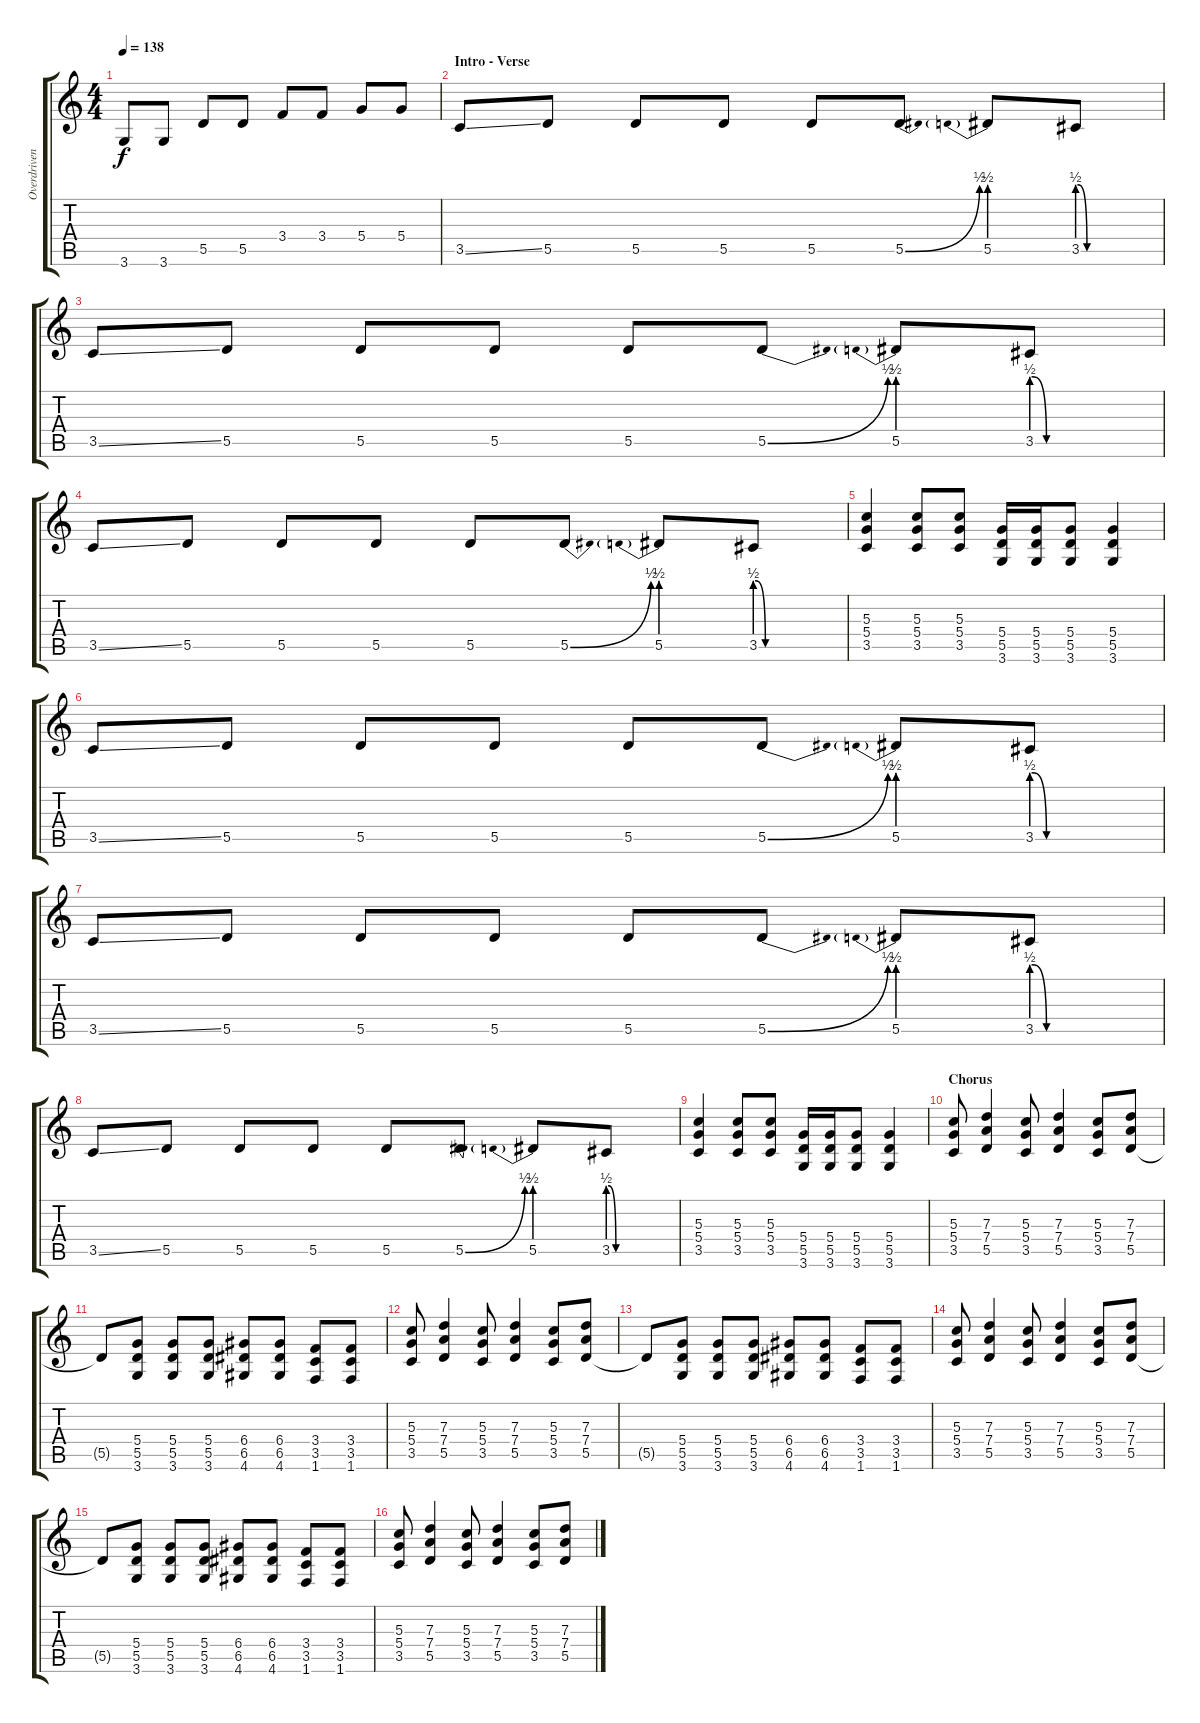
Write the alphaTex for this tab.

\track ("Overdriven Gt." "Overdriven") {instrument overdrivenguitar}
\staff {score tabs}
\tuning (E4 B3 G3 D3 A2 E2) {hide}
\ts (4 4)
\tempo 138
\clef g2
\ks c
3.6.8{dy f} 3.6.8 5.5.8 5.5.8 3.4.8 3.4.8 5.4.8 5.4.8 |
\section ("" "Intro - Verse")
3.5{ss}.8{volume 14 balance 0} 5.5.8 5.5.8 5.5.8 5.5.8 5.5{be (bend 0 0 60 2)}.8 5.5{be (prebend 0 2 60 2)}.8 3.5{be (custom 0 2 7 0 20 0 40 0 60 0)}.8 |
3.5{ss}.8 5.5.8 5.5.8 5.5.8 5.5.8 5.5{be (bend 0 0 60 2)}.8 5.5{be (prebend 0 2 60 2)}.8 3.5{be (custom 0 2 7 0 20 0 40 0 60 0)}.8 |
3.5{ss}.8 5.5.8 5.5.8 5.5.8 5.5.8 5.5{be (bend 0 0 60 2)}.8 5.5{be (prebend 0 2 60 2)}.8 3.5{be (custom 0 2 7 0 20 0 40 0 60 0)}.8 |
(5.3 5.4 3.5).4 (5.3 5.4 3.5).8 (5.3 5.4 3.5).8 (5.4 5.5 3.6).16 (5.4 5.5 3.6).16 (5.4 5.5 3.6).8 (5.4 5.5 3.6).4 |
3.5{ss}.8 5.5.8 5.5.8 5.5.8 5.5.8 5.5{be (bend 0 0 60 2)}.8 5.5{be (prebend 0 2 60 2)}.8 3.5{be (custom 0 2 7 0 20 0 40 0 60 0)}.8 |
3.5{ss}.8 5.5.8 5.5.8 5.5.8 5.5.8 5.5{be (bend 0 0 60 2)}.8 5.5{be (prebend 0 2 60 2)}.8 3.5{be (custom 0 2 7 0 20 0 40 0 60 0)}.8 |
3.5{ss}.8 5.5.8 5.5.8 5.5.8 5.5.8 5.5{be (bend 0 0 60 2)}.8 5.5{be (prebend 0 2 60 2)}.8 3.5{be (custom 0 2 7 0 20 0 40 0 60 0)}.8 |
(5.3 5.4 3.5).4 (5.3 5.4 3.5).8 (5.3 5.4 3.5).8 (5.4 5.5 3.6).16 (5.4 5.5 3.6).16 (5.4 5.5 3.6).8 (5.4 5.5 3.6).4 |
\section ("" "Chorus")
(5.3 5.4 3.5).8 (7.3 7.4 5.5).4 (5.3 5.4 3.5).8 (7.3 7.4 5.5).4 (5.3 5.4 3.5).8 (7.3 7.4 5.5).8 |
5.5{t}.8 (5.4 5.5 3.6).8 (5.4 5.5 3.6).8 (5.4 5.5 3.6).8 (6.4 6.5 4.6).8 (6.4 6.5 4.6).8 (3.4 3.5 1.6).8 (3.4 3.5 1.6).8 |
(5.3 5.4 3.5).8 (7.3 7.4 5.5).4 (5.3 5.4 3.5).8 (7.3 7.4 5.5).4 (5.3 5.4 3.5).8 (7.3 7.4 5.5).8 |
5.5{t}.8 (5.4 5.5 3.6).8 (5.4 5.5 3.6).8 (5.4 5.5 3.6).8 (6.4 6.5 4.6).8 (6.4 6.5 4.6).8 (3.4 3.5 1.6).8 (3.4 3.5 1.6).8 |
(5.3 5.4 3.5).8 (7.3 7.4 5.5).4 (5.3 5.4 3.5).8 (7.3 7.4 5.5).4 (5.3 5.4 3.5).8 (7.3 7.4 5.5).8 |
5.5{t}.8 (5.4 5.5 3.6).8 (5.4 5.5 3.6).8 (5.4 5.5 3.6).8 (6.4 6.5 4.6).8 (6.4 6.5 4.6).8 (3.4 3.5 1.6).8 (3.4 3.5 1.6).8 |
(5.3 5.4 3.5).8 (7.3 7.4 5.5).4 (5.3 5.4 3.5).8 (7.3 7.4 5.5).4 (5.3 5.4 3.5).8 (7.3 7.4 5.5).8
